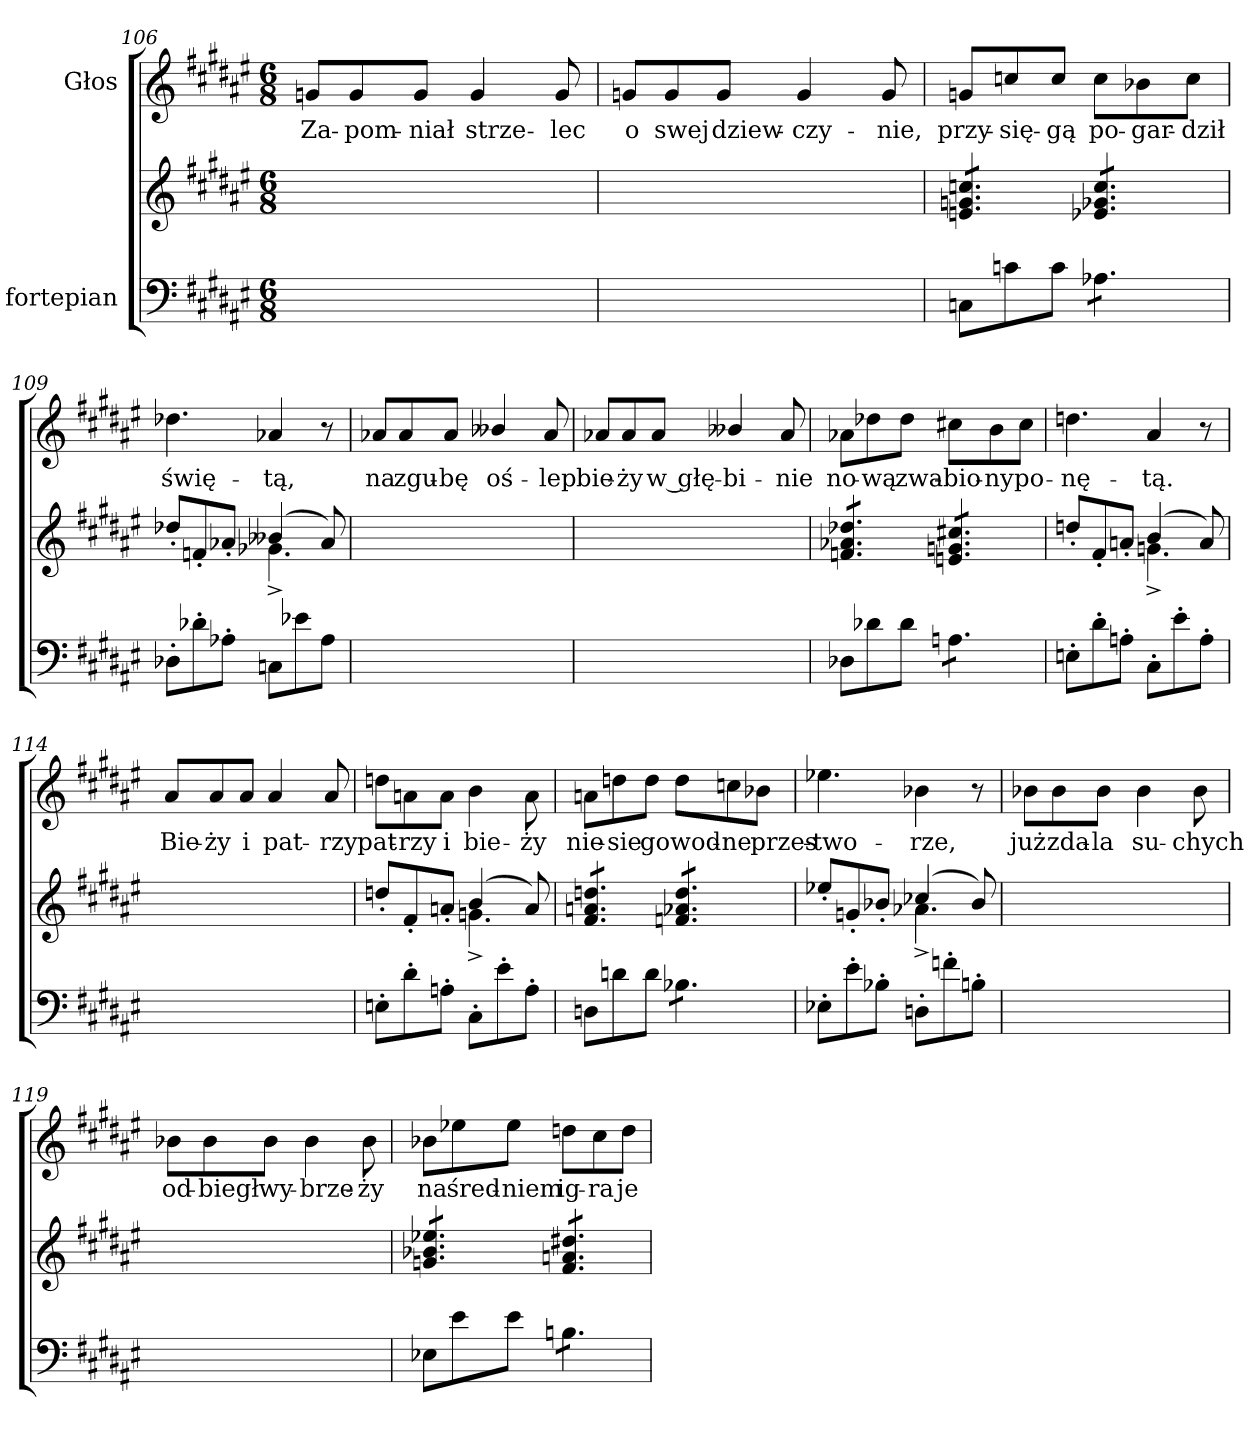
**kern	**kern	**kern	**text
*part2	*part2	*part1	*part1
*staff3	*staff2	*staff1	*staff1
*I"fortepian	*	*I"Głos	*
*clefF4	*clefG2	*clefG2	*
*k[f#c#g#d#a#e#]	*k[f#c#g#d#a#e#]	*k[f#c#g#d#a#e#]	*
*M6/8	*M6/8	*M6/8	*
=106	=106	=106	=106
*	*^	*	*
8Cn'\Lyy	8ccn'/Lyy	4.ryy	8gn/L	Za-
8cn'\yy	8en'/yy	.	8g/	-pom-
8Gn'\Jyy	8gn'/Jyy	.	8g/J	-niał
8BB'\Lyy	4a-X/yy	4.f#^/yy	4g/	strze-
8d#'\yy	.	.	.	.
8G'\Jyy	8g/yy	.	8g/	-lec
=107	=107	=107	=107	=107
8Cn'\Lyy	8ccn'/Lyy	4.ryy	8gn/L	o
8cn'\yy	8en'/yy	.	8g/	swej
8Gn'\Jyy	8gn'/Jyy	.	8g/J	dziew-
8BB'\Lyy	4a-X/yy	4.f#^/yy	4g/	-czy-
8d#'\yy	.	.	.	.
8G'\Jyy	8g/yy	.	8g/	-nie,
*	*v	*v	*	*
=108	=108	=108	=108
*	*tremolo	*	*
8Cn\L	8en/ 8gn/ 8ccn/L	8gn/L	przy-
8cn\	8en/ 8gn/ 8ccn/	8ccn/	-się-
8c\J	8en/ 8gn/ 8ccn/J	8cc/J	-gą
*tremolo	*	*	*
8A-X\L	8e-X/ 8g-X/ 8cc/L	8cc\L	po-
8A-X\	8e-X/ 8g-X/ 8cc/	8b-X\	-gar-
8A-X\J	8e-X/ 8g-X/ 8cc/J	8cc\J	-dził
*	*Xtremolo	*	*
*Xtremolo	*	*	*
=109	=109	=109	=109
*	*^	*	*
8D-X'\L	8dd-X'/L	4.ryy	4.dd-X\	świę-
8d-X'\	8fn'/	.	.	.
8A-X'\J	8a-X'/J	.	.	.
8Cn\L	(4b--X/	4.g-X^\	4a-X/	-tą,
8e-X\	.	.	.	.
8A-\J	8a-/)	.	8r	.
=110	=110	=110	=110	=110
8D-X'\Lyy	8dd-X'/Lyy	4.ryy	8a-X/L	na
8d-X'\yy	8fn'/yy	.	8a-/	zgu-
8A-X'\Jyy	8a-X'/Jyy	.	8a-/J	-bę
8Cn\Lyy	(4b--X/yy	4.g-X^/yy	4b--X/	oś-
8e-X\yy	.	.	.	.
8A-\Jyy	8a-/yy)	.	8a-/	-lep
=111	=111	=111	=111	=111
8D-X'\Lyy	8dd-X'/Lyy	4.ryy	8a-X/L	bie-
8d-X'\yy	8fn'/yy	.	8a-/	-ży
8A-X'\Jyy	8a-X'/Jyy	.	8a-/J	w głę-
8Cn\Lyy	(4b--X/yy	4.g-X^/yy	4b--X/	-bi-
8e-X\yy	.	.	.	.
8A-\Jyy	8a-/yy)	.	8a-/	-nie
*	*v	*v	*	*
=112	=112	=112	=112
*	*tremolo	*	*
8D-X\L	8fn/ 8a-X/ 8dd-X/L	8a-X\L	no-
8d-X\	8fn/ 8a-X/ 8dd-X/	8dd-X\	-wą
8d-\J	8fn/ 8a-X/ 8dd-X/J	8dd-\J	zwa-
*tremolo	*	*	*
8An\L	8en/ 8gn/ 8cc#X/L	8cc#X\L	-bio-
8An\	8en/ 8gn/ 8cc#X/	8b\	-ny
8An\J	8en/ 8gn/ 8cc#X/J	8cc#\J	po-
*	*Xtremolo	*	*
*Xtremolo	*	*	*
=113	=113	=113	=113
*	*^	*	*
8En'\L	8ddn'/L	4.ryy	4.ddn\	-nę-
8d#'\	8f#'/	.	.	.
8An'\J	8an'/J	.	.	.
8C#'\L	(4b/	4.gn^\	4a#/	-tą.
8e#'\	.	.	.	.
8A'\J	8a/)	.	8r	.
=114	=114	=114	=114	=114
8En'\Lyy	8ddn'/Lyy	4.ryy	8a#/L	Bie-
8d#'\yy	8f#'/yy	.	8a#/	-ży
8An'\Jyy	8an'/Jyy	.	8a#/J	i
8C#'\Lyy	(4b/yy	4.gn/yy	4a#/	pat-
8e#'\yy	.	.	.	.
8A'\Jyy	8a/yy)	.	8a#/	-rzy
=115	=115	=115	=115	=115
8En'\L	8ddn'/L	4.ryy	8ddn\L	pat-
8d#'\	8f#'/	.	8an\	-rzy
8An'\J	8an'/J	.	8a\J	i
8C#'\L	(4b/	4.gn^\	4b\	bie-
8e#'\	.	.	.	.
8A'\J	8a/)	.	8a\	-ży
*	*v	*v	*	*
=116	=116	=116	=116
*	*tremolo	*	*
8Dn\L	8f#/ 8an/ 8ddn/L	8an\L	nie-
8dn\	8f#/ 8an/ 8ddn/	8ddn\	-sie
8d\J	8f#/ 8an/ 8ddn/J	8dd\J	go
*tremolo	*	*	*
8B-X\L	8fn/ 8a-X/ 8dd/L	8dd\L	wod-
8B-X\	8fn/ 8a-X/ 8dd/	8ccn\	-ne
8B-X\J	8fn/ 8a-X/ 8dd/J	8b-X\J	przes-
*	*Xtremolo	*	*
*Xtremolo	*	*	*
=117	=117	=117	=117
*	*^	*	*
8E-X'\L	8ee-X'/L	4.ryy	4.ee-X\	-two-
8e#'\	8gn'/	.	.	.
8B-X'\J	8b-X'/J	.	.	.
8Dn'\L	(4cc-X/	4.a-X^\	4b-X\	-rze,
8fn'\	.	.	.	.
8Bn'\J	8b-/)	.	8r	.
=118	=118	=118	=118	=118
8E-X'\Lyy	8ee-X'/Lyy	4.ryy	8b-X\L	już
8e#'\yy	8gn'/yy	.	8b-\	zda-
8B-X'\Jyy	8b-X'/Jyy	.	8b-\J	-la
8Dn'\Lyy	(4cc-X/yy	4.a-X/yy	4b-\	su-
8fn'\yy	.	.	.	.
8Bn'\Jyy	8b-/yy)	.	8b-\	-chych
=119	=119	=119	=119	=119
8E-X'\Lyy	8ee-X'/Lyy	4.ryy	8b-X\L	od-
8e#'\yy	8gn'/yy	.	8b-\	-biegł
8B-X'\Jyy	8b-X'/Jyy	.	8b-\J	wy-
8Dn'\Lyy	(4cc-X/yy	4.a-X/yy	4b-\	-brze-
8fn'\yy	.	.	.	.
8Bn'\Jyy	8b-/yy)	.	8b-\	-ży
*	*v	*v	*	*
=120	=120	=120	=120
*	*tremolo	*	*
8E-X\L	8gn/ 8b-X/ 8ee-X/L	8b-X\L	na
8e#\	8gn/ 8b-X/ 8ee-X/	8ee-X\	śred-
8e#\J	8gn/ 8b-X/ 8ee-X/J	8ee-\J	-niem
*tremolo	*	*	*
8Bn\L	8f#/ 8an/ 8dd#X/L	8ddn\L	ig-
8Bn\	8f#/ 8an/ 8dd#X/	8cc#\	-ra
8Bn\J	8f#/ 8an/ 8dd#X/J	8dd\J	je-
*	*Xtremolo	*	*
*Xtremolo	*	*	*
=	=	=	=
*-	*-	*-	*-
